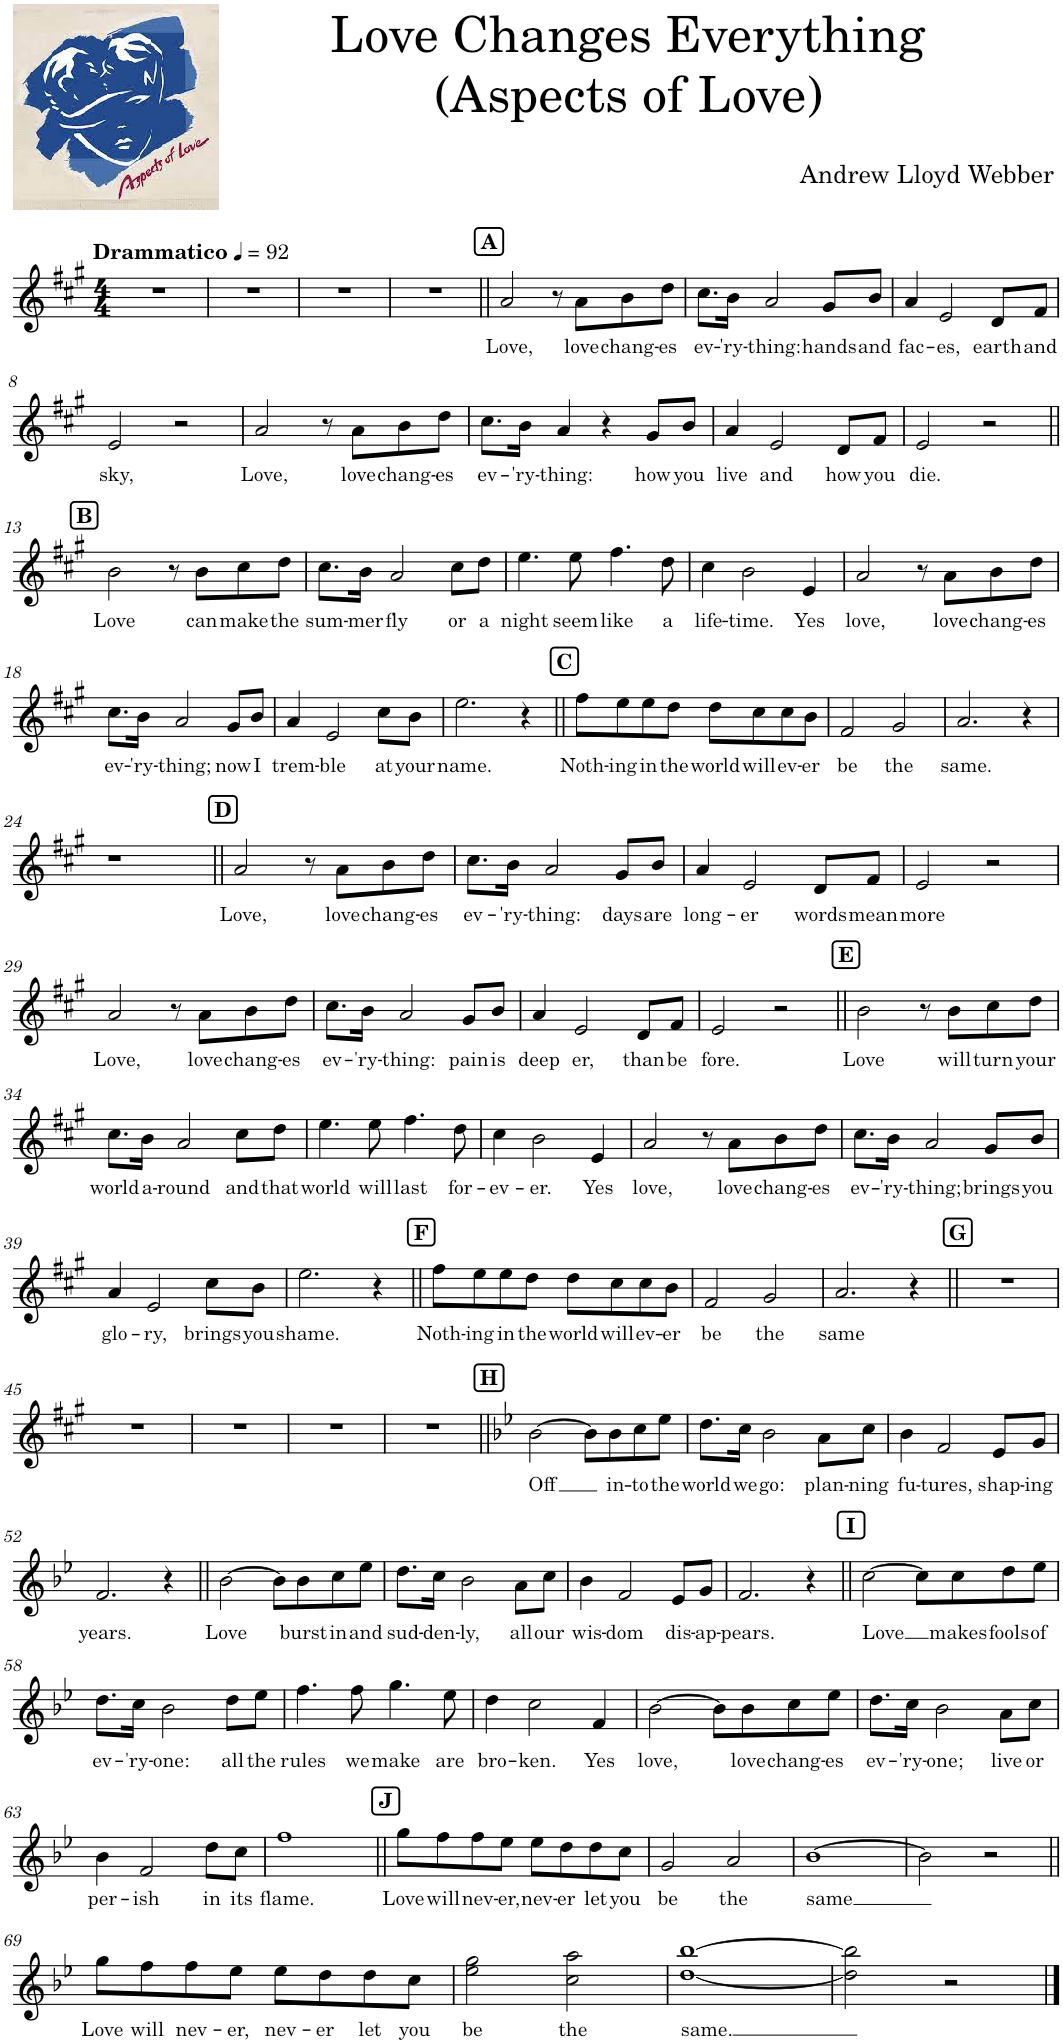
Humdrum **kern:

**kern	**text
*part1	*part1
*staff1	*staff1
*I"Melody	*
*I'Melody	*
*clefG2	*
*k[f#c#g#]	*
*A:	*
*M4/4	*
*MM92	*
=1	=1
!LO:TX:a:B:t=Drammatico	!
1r	.
=2	=2
1r	.
=3	=3
1r	.
=4	=4
1r	.
!!LO:REH:place=s1:a:B:cj:fs=10.8:t=A
=5||	=5||
!	!LO:LY:b
2a/	Love,
8r	.
!	!LO:LY:b
8a\L	love
!	!LO:LY:b
8b\	chang-
!	!LO:LY:b
8dd\J	-es
=6	=6
!	!LO:LY:b
8.cc#\L	ev-
!	!LO:LY:b
16b\Jk	-'ry-
!	!LO:LY:b
2a/	-thing:
!	!LO:LY:b
8g#/L	hands
!	!LO:LY:b
8b/J	and
=7	=7
!	!LO:LY:b
4a/	fac-
!	!LO:LY:b
2e/	-es,
!	!LO:LY:b
8d/L	earth
!	!LO:LY:b
8f#/J	and
!!LO:LB:g=z
=8	=8
!	!LO:LY:b
2e/	sky,
2r	.
=9	=9
!	!LO:LY:b
2a/	Love,
8r	.
!	!LO:LY:b
8a\L	love
!	!LO:LY:b
8b\	chang-
!	!LO:LY:b
8dd\J	-es
=10	=10
!	!LO:LY:b
8.cc#\L	ev-
!	!LO:LY:b
16b\Jk	-'ry-
!	!LO:LY:b
4a/	-thing:
4r	.
!	!LO:LY:b
8g#/L	how
!	!LO:LY:b
8b/J	you
=11	=11
!	!LO:LY:b
4a/	live
!	!LO:LY:b
2e/	and
!	!LO:LY:b
8d/L	how
!	!LO:LY:b
8f#/J	you
=12	=12
!	!LO:LY:b
2e/	die.
2r	.
!!LO:LB:g=z
!!LO:REH:place=s1:a:B:cj:fs=10.8:t=B
=13||	=13||
!	!LO:LY:b
2b\	Love
8r	.
!	!LO:LY:b
8b\L	can
!	!LO:LY:b
8cc#\	make
!	!LO:LY:b
8dd\J	the
=14	=14
!	!LO:LY:b
8.cc#\L	sum-
!	!LO:LY:b
16b\Jk	-mer
!	!LO:LY:b
2a/	fly
!	!LO:LY:b
8cc#\L	or
!	!LO:LY:b
8dd\J	a
=15	=15
!	!LO:LY:b
4.ee\	night
!	!LO:LY:b
8ee\	seem
!	!LO:LY:b
4.ff#\	like
!	!LO:LY:b
8dd\	a
=16	=16
!	!LO:LY:b
4cc#\	life-
!	!LO:LY:b
2b\	-time.
!	!LO:LY:b
4e/	Yes
=17	=17
!	!LO:LY:b
2a/	love,
8r	.
!	!LO:LY:b
8a\L	love
!	!LO:LY:b
8b\	chang-
!	!LO:LY:b
8dd\J	-es
!!LO:LB:g=z
=18	=18
!	!LO:LY:b
8.cc#\L	ev-
!	!LO:LY:b
16b\Jk	-'ry-
!	!LO:LY:b
2a/	-thing;
!	!LO:LY:b
8g#/L	now
!	!LO:LY:b
8b/J	I
=19	=19
!	!LO:LY:b
4a/	trem-
!	!LO:LY:b
2e/	-ble
!	!LO:LY:b
8cc#\L	at
!	!LO:LY:b
8b\J	your
=20	=20
!	!LO:LY:b
2.ee\	name.
4r	.
!!LO:REH:place=s1:a:B:cj:fs=10.8:t=C
=21||	=21||
!	!LO:LY:b
8ff#\L	Noth-
!	!LO:LY:b
8ee\	-ing
!	!LO:LY:b
8ee\	in
!	!LO:LY:b
8dd\J	the
!	!LO:LY:b
8dd\L	world
!	!LO:LY:b
8cc#\	will
!	!LO:LY:b
8cc#\	ev-
!	!LO:LY:b
8b\J	-er
=22	=22
!	!LO:LY:b
2f#/	be
!	!LO:LY:b
2g#/	the
=23	=23
!	!LO:LY:b
2.a/	same.
4r	.
!!LO:LB:g=z
=24	=24
1r	.
!!LO:REH:place=s1:a:B:cj:fs=10.8:t=D
=25||	=25||
!	!LO:LY:b
2a/	Love,
8r	.
!	!LO:LY:b
8a\L	love
!	!LO:LY:b
8b\	chang-
!	!LO:LY:b
8dd\J	-es
=26	=26
!	!LO:LY:b
8.cc#\L	ev-
!	!LO:LY:b
16b\Jk	-'ry-
!	!LO:LY:b
2a/	-thing:
!	!LO:LY:b
8g#/L	days
!	!LO:LY:b
8b/J	are
=27	=27
!	!LO:LY:b
4a/	long-
!	!LO:LY:b
2e/	-er
!	!LO:LY:b
8d/L	words
!	!LO:LY:b
8f#/J	mean
=28	=28
!	!LO:LY:b
2e/	more
2r	.
!!LO:LB:g=z
=29	=29
!	!LO:LY:b
2a/	Love,
8r	.
!	!LO:LY:b
8a\L	love
!	!LO:LY:b
8b\	chang-
!	!LO:LY:b
8dd\J	-es
=30	=30
!	!LO:LY:b
8.cc#\L	ev-
!	!LO:LY:b
16b\Jk	-'ry-
!	!LO:LY:b
2a/	-thing:
!	!LO:LY:b
8g#/L	pain
!	!LO:LY:b
8b/J	is
=31	=31
!	!LO:LY:b
4a/	deep
!	!LO:LY:b
2e/	er,
!	!LO:LY:b
8d/L	than
!	!LO:LY:b
8f#/J	be
=32	=32
!	!LO:LY:b
2e/	fore.
2r	.
!!LO:REH:place=s1:a:B:cj:fs=10.8:t=E
=33||	=33||
!	!LO:LY:b
2b\	Love
8r	.
!	!LO:LY:b
8b\L	will
!	!LO:LY:b
8cc#\	turn
!	!LO:LY:b
8dd\J	your
!!LO:LB:g=z
=34	=34
!	!LO:LY:b
8.cc#\L	world
!	!LO:LY:b
16b\Jk	a-
!	!LO:LY:b
2a/	-round
!	!LO:LY:b
8cc#\L	and
!	!LO:LY:b
8dd\J	that
=35	=35
!	!LO:LY:b
4.ee\	world
!	!LO:LY:b
8ee\	will
!	!LO:LY:b
4.ff#\	last
!	!LO:LY:b
8dd\	for-
=36	=36
!	!LO:LY:b
4cc#\	-ev-
!	!LO:LY:b
2b\	-er.
!	!LO:LY:b
4e/	Yes
=37	=37
!	!LO:LY:b
2a/	love,
8r	.
!	!LO:LY:b
8a\L	love
!	!LO:LY:b
8b\	chang-
!	!LO:LY:b
8dd\J	-es
=38	=38
!	!LO:LY:b
8.cc#\L	ev-
!	!LO:LY:b
16b\Jk	-'ry-
!	!LO:LY:b
2a/	-thing;
!	!LO:LY:b
8g#/L	brings
!	!LO:LY:b
8b/J	you
!!LO:LB:g=z
=39	=39
!	!LO:LY:b
4a/	glo-
!	!LO:LY:b
2e/	-ry,
!	!LO:LY:b
8cc#\L	brings
!	!LO:LY:b
8b\J	you
=40	=40
!	!LO:LY:b
2.ee\	shame.
4r	.
!!LO:REH:place=s1:a:B:cj:fs=10.8:t=F
=41||	=41||
!	!LO:LY:b
8ff#\L	Noth-
!	!LO:LY:b
8ee\	-ing
!	!LO:LY:b
8ee\	in
!	!LO:LY:b
8dd\J	the
!	!LO:LY:b
8dd\L	world
!	!LO:LY:b
8cc#\	will
!	!LO:LY:b
8cc#\	ev-
!	!LO:LY:b
8b\J	-er
=42	=42
!	!LO:LY:b
2f#/	be
!	!LO:LY:b
2g#/	the
=43	=43
!	!LO:LY:b
2.a/	same
4r	.
!!LO:REH:place=s1:a:B:cj:fs=10.8:t=G
=44||	=44||
1r	.
!!LO:LB:g=z
=45	=45
1r	.
=46	=46
1r	.
=47	=47
1r	.
=48	=48
1r	.
!!LO:REH:place=s1:a:B:cj:fs=10.8:t=H
=49||	=49||
*k[b-e-]	*
*B-:	*
!	!LO:LY:b
[2b-\	Off
8b-\L]	.
!	!LO:LY:b
8b-\	in-
!	!LO:LY:b
8cc\	-to
!	!LO:LY:b
8ee-\J	the
=50	=50
!	!LO:LY:b
8.dd\L	world
!	!LO:LY:b
16cc\Jk	we
!	!LO:LY:b
2b-\	go:
!	!LO:LY:b
8a\L	plan-
!	!LO:LY:b
8cc\J	-ning
=51	=51
!	!LO:LY:b
4b-\	fu-
!	!LO:LY:b
2f/	-tures,
!	!LO:LY:b
8e-/L	shap-
!	!LO:LY:b
8g/J	-ing
!!LO:LB:g=z
=52	=52
!	!LO:LY:b
2.f/	years.
4r	.
=53||	=53||
!	!LO:LY:b
[2b-\	Love
8b-\L]	.
!	!LO:LY:b
8b-\	burst
!	!LO:LY:b
8cc\	in
!	!LO:LY:b
8ee-\J	and
=54	=54
!	!LO:LY:b
8.dd\L	sud-
!	!LO:LY:b
16cc\Jk	-den-
!	!LO:LY:b
2b-\	-ly,
!	!LO:LY:b
8a\L	all
!	!LO:LY:b
8cc\J	our
=55	=55
!	!LO:LY:b
4b-\	wis-
!	!LO:LY:b
2f/	-dom
!	!LO:LY:b
8e-/L	dis-
!	!LO:LY:b
8g/J	-ap-
=56	=56
!	!LO:LY:b
2.f/	-pears.
4r	.
!!LO:REH:place=s1:a:B:cj:fs=10.8:t=I
=57||	=57||
!	!LO:LY:b
[2cc\	Love
8cc\L]	.
!	!LO:LY:b
8cc\	makes
!	!LO:LY:b
8dd\	fools
!	!LO:LY:b
8ee-\J	of
!!LO:LB:g=z
=58	=58
!	!LO:LY:b
8.dd\L	ev-
!	!LO:LY:b
16cc\Jk	-'ry-
!	!LO:LY:b
2b-\	-one:
!	!LO:LY:b
8dd\L	all
!	!LO:LY:b
8ee-\J	the
=59	=59
!	!LO:LY:b
4.ff\	rules
!	!LO:LY:b
8ff\	we
!	!LO:LY:b
4.gg\	make
!	!LO:LY:b
8ee-\	are
=60	=60
!	!LO:LY:b
4dd\	bro-
!	!LO:LY:b
2cc\	-ken.
!	!LO:LY:b
4f/	Yes
=61	=61
!	!LO:LY:b
[2b-\	love,
8b-\L]	.
!	!LO:LY:b
8b-\	love
!	!LO:LY:b
8cc\	chang-
!	!LO:LY:b
8ee-\J	-es
=62	=62
!	!LO:LY:b
8.dd\L	ev-
!	!LO:LY:b
16cc\Jk	-'ry-
!	!LO:LY:b
2b-\	-one;
!	!LO:LY:b
8a\L	live
!	!LO:LY:b
8cc\J	or
!!LO:LB:g=z
=63	=63
!	!LO:LY:b
4b-\	per-
!	!LO:LY:b
2f/	-ish
!	!LO:LY:b
8dd\L	in
!	!LO:LY:b
8cc\J	its
=64	=64
!	!LO:LY:b
1ff	flame.
!!LO:REH:place=s1:a:B:cj:fs=10.8:t=J
=65||	=65||
!	!LO:LY:b
8gg\L	Love
!	!LO:LY:b
8ff\	will
!	!LO:LY:b
8ff\	nev-
!	!LO:LY:b
8ee-\J	-er,
!	!LO:LY:b
8ee-\L	nev-
!	!LO:LY:b
8dd\	-er
!	!LO:LY:b
8dd\	let
!	!LO:LY:b
8cc\J	you
=66	=66
!	!LO:LY:b
2g/	be
!	!LO:LY:b
2a/	the
=67	=67
!	!LO:LY:b
[1b-	same
=68	=68
2b-\]	.
2r	.
!!LO:LB:g=z
=69||	=69||
!	!LO:LY:b
8gg\L	Love
!	!LO:LY:b
8ff\	will
!	!LO:LY:b
8ff\	nev-
!	!LO:LY:b
8ee-\J	-er,
!	!LO:LY:b
8ee-\L	nev-
!	!LO:LY:b
8dd\	-er
!	!LO:LY:b
8dd\	let
!	!LO:LY:b
8cc\J	you
=70	=70
!	!LO:LY:b
2ee-\ 2gg\	be
!	!LO:LY:b
2cc\ 2aa\	the
=71	=71
!	!LO:LY:b
[1dd [1bb-	same.
=72	=72
2dd\] 2bb-\]	.
2r	.
==	==
*-	*-
